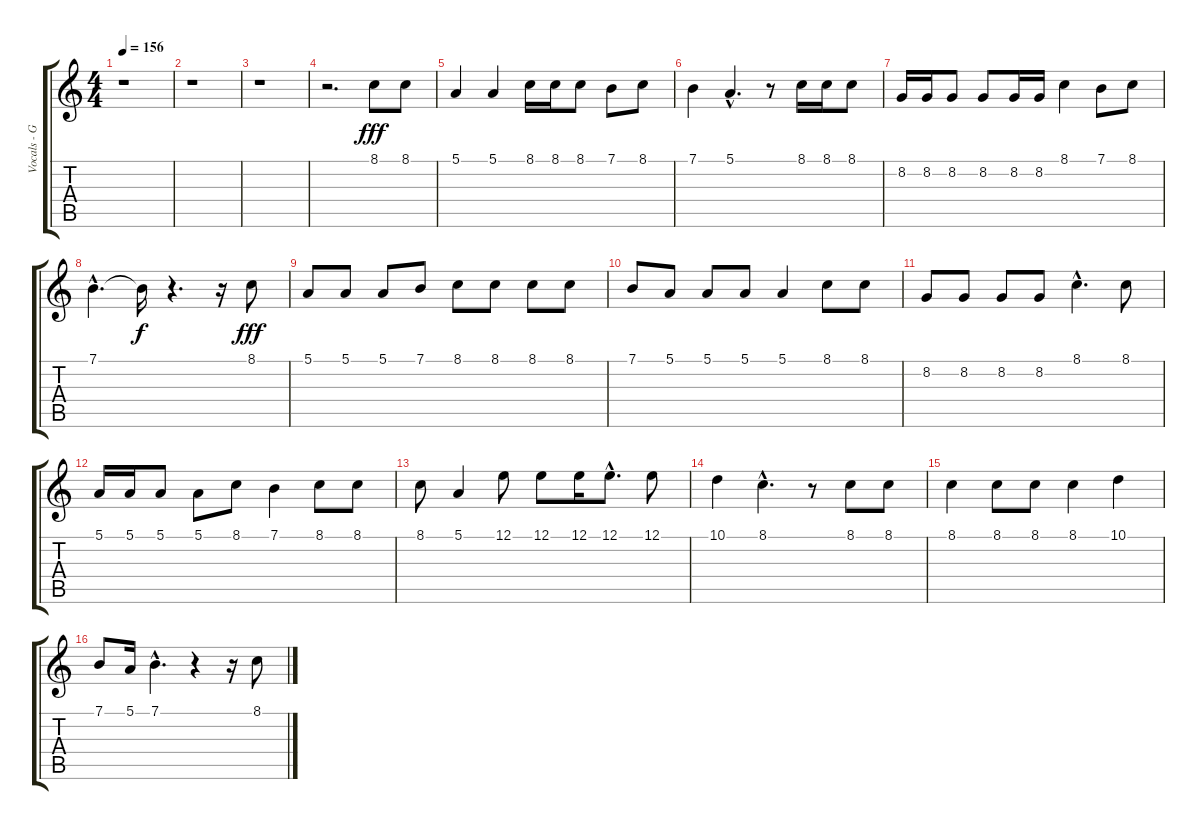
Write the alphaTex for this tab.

\track ("Vocals - Greg Graffin" "Vocals - G") {instrument voiceoohs}
\staff {score tabs}
\tuning (E4 B3 G3 D3 A2 E2) {hide}
\ts (4 4)
\tempo 156
\clef g2
\ks c
r.1{dy fff instrument voiceoohs} |
r.1 |
r.1 |
r.2{d} 8.1.8 8.1.8 |
5.1.4 5.1.4 8.1.16 8.1.16 8.1.8 7.1.8 8.1.8 |
7.1.4 5.1{hac}.4{d} r.8 8.1.16 8.1.16 8.1.8 |
8.2.16 8.2.16 8.2.8 8.2.8 8.2.16 8.2.16 8.1.4 7.1.8 8.1.8 |
7.1{hac}.4{d} 7.1{t}.16{dy f} r.4{d} r.16 8.1.8{dy fff} |
5.1.8 5.1.8 5.1.8 7.1.8 8.1.8 8.1.8 8.1.8 8.1.8 |
7.1.8 5.1.8 5.1.8 5.1.8 5.1.4 8.1.8 8.1.8 |
8.2.8 8.2.8 8.2.8 8.2.8 8.1{hac}.4{d} 8.1.8 |
5.1.16 5.1.16 5.1.8 5.1.8 8.1.8 7.1.4 8.1.8 8.1.8 |
8.1.8 5.1.4 12.1.8 12.1.8 12.1.16 12.1{hac}.8{d} 12.1.8 |
10.1.4 8.1{hac}.4{d} r.8 8.1.8 8.1.8 |
8.1.4 8.1.8 8.1.8 8.1.4 10.1.4 |
7.1.8 5.1.16 7.1{hac}.4{d} r.4 r.16 8.1.8
